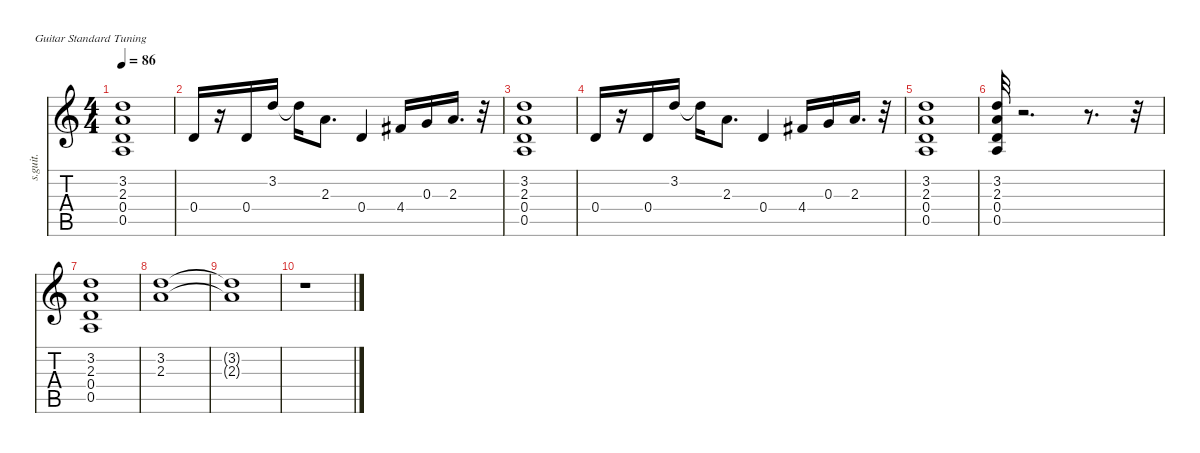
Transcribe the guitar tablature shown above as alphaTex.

\defaultSystemsLayout 4
\hideDynamics
\bracketExtendMode nobrackets
\otherSystemsTrackNameOrientation horizontal
\track ("Joe Satriani" "s.guit.") {instrument acousticguitarsteel}
\staff {score tabs}
\tuning (E4 B3 G3 D3 A2 E2)
\ts (4 4)
\tempo 86
\clef g2
\ks c
(3.2 2.3 0.4 0.5).1{dy ff beam Up} |
0.4.16{beam Up} r.16{beam Up} 0.4.16{dy f beam Up} 3.2.16{dy ff beam Up} 3.2{t}.16{dy f beam Down} 2.3.8{d dy ff beam Down} 0.4.4{dy f beam Up} 4.4{acc #}.16{dy ff beam Up} 0.3.16{beam Up} 2.3.16{d beam Up} r.32{beam Up} |
(3.2 2.3 0.4 0.5).1{beam Up} |
0.4.16{beam Up} r.16{beam Up} 0.4.16{dy f beam Up} 3.2.16{dy ff beam Up} 3.2{t}.16{dy f beam Down} 2.3.8{d dy ff beam Down} 0.4.4{dy f beam Up} 4.4{acc #}.16{dy ff beam Up} 0.3.16{beam Up} 2.3.16{d beam Up} r.32{beam Up} |
(3.2 2.3 0.4 0.5).1{beam Up} |
(3.2 2.3 0.4 0.5).32{beam Up} r.2{d beam Up} r.8{d beam Up} r.32{beam Up} |
(3.2 2.3 0.4 0.5).1{beam Up} |
(3.2 2.3).1{dy mf beam Down} |
(3.2{t} 2.3{t}).1{dy f beam Down} |
r.1{beam Down}
